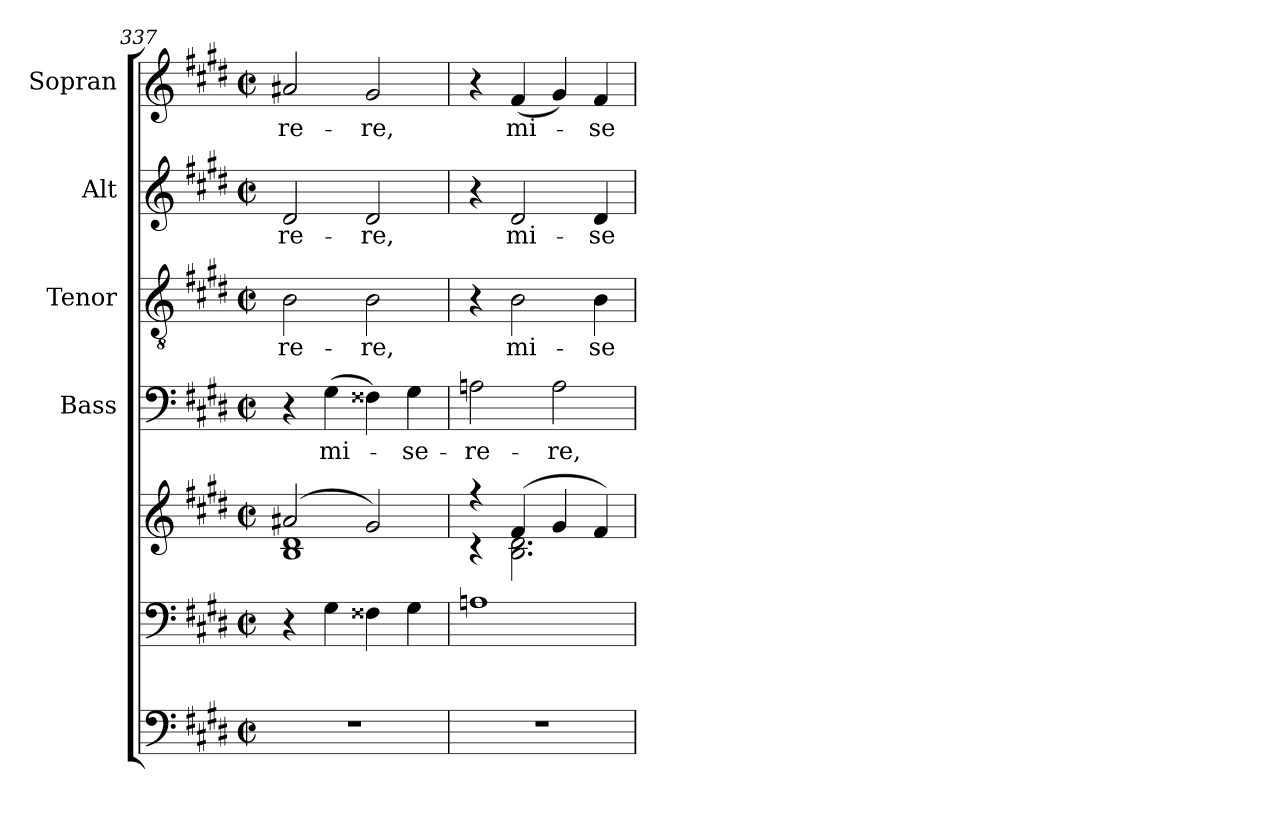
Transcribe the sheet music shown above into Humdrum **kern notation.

**kern	**kern	**kern	**kern	**text	**kern	**text	**kern	**text	**kern	**text
*part6	*part5	*part5	*part4	*part4	*part3	*part3	*part2	*part2	*part1	*part1
*staff7	*staff6	*staff5	*staff4	*staff4	*staff3	*staff3	*staff2	*staff2	*staff1	*staff1
*	*	*	*I"Bass	*	*I"Tenor	*	*I"Alt	*	*I"Sopran	*
*	*	*	*I'B.	*	*I'T.	*	*I'A.	*	*I'S.	*
*clefF4	*clefF4	*clefG2	*clefF4	*	*clefGv2	*	*clefG2	*	*clefG2	*
*ITrd7c12	*	*	*	*	*	*	*	*	*	*
*k[f#c#g#d#]	*k[f#c#g#d#]	*k[f#c#g#d#]	*k[f#c#g#d#]	*	*k[f#c#g#d#]	*	*k[f#c#g#d#]	*	*k[f#c#g#d#]	*
*E:	*E:	*E:	*E:	*	*E:	*	*E:	*	*E:	*
*M2/2	*M2/2	*M2/2	*M2/2	*	*M2/2	*	*M2/2	*	*M2/2	*
*met(c|)	*met(c|)	*met(c|)	*met(c|)	*	*met(c|)	*	*met(c|)	*	*met(c|)	*
=337	=337	=337	=337	=337	=337	=337	=337	=337	=337	=337
*	*	*^	*	*	*	*	*	*	*	*
!	!	!	!	!	!	!	!LO:LY:b	!	!LO:LY:b	!	!LO:LY:b
1r	4r	(>2a#X/	1B 1d#	4r	.	2B\	-re-	2d#/	-re-	2a#X/	-re-
!	!	!	!	!	!LO:LY:b	!	!	!	!	!	!
.	4G#\	.	.	(>4G#\	mi-	.	.	.	.	.	.
!	!	!	!	!	!	!	!LO:LY:b	!	!LO:LY:b	!	!LO:LY:b
.	4F##X\	2g#/)	.	4F##X\)	.	2B\	-re,	2d#/	-re,	2g#/	-re,
!	!	!	!	!	!LO:LY:b	!	!	!	!	!	!
.	4G#\	.	.	4G#\	-se-	.	.	.	.	.	.
=338	=338	=338	=338	=338	=338	=338	=338	=338	=338	=338	=338
!	!	!	!	!	!LO:LY:b	!	!	!	!	!	!
1r	1An	4r	4r	2An\	-re-	4r	.	4r	.	4r	.
!	!	!	!	!	!	!	!LO:LY:b	!	!LO:LY:b	!	!LO:LY:b
.	.	(>4f#/	2.B\ 2.d#\	.	.	2B\	mi-	2d#/	mi-	(<4f#/	mi-
!	!	!	!	!	!LO:LY:b	!	!	!	!	!	!
.	.	4g#/	.	2A\	-re,	.	.	.	.	4g#/)	.
!	!	!	!	!	!	!	!LO:LY:b	!	!LO:LY:b	!	!LO:LY:b
.	.	4f#/)	.	.	.	4B\	-se-	4d#/	-se-	4f#/	-se-
*	*	*v	*v	*	*	*	*	*	*	*	*
=	=	=	=	=	=	=	=	=	=	=
*-	*-	*-	*-	*-	*-	*-	*-	*-	*-	*-
